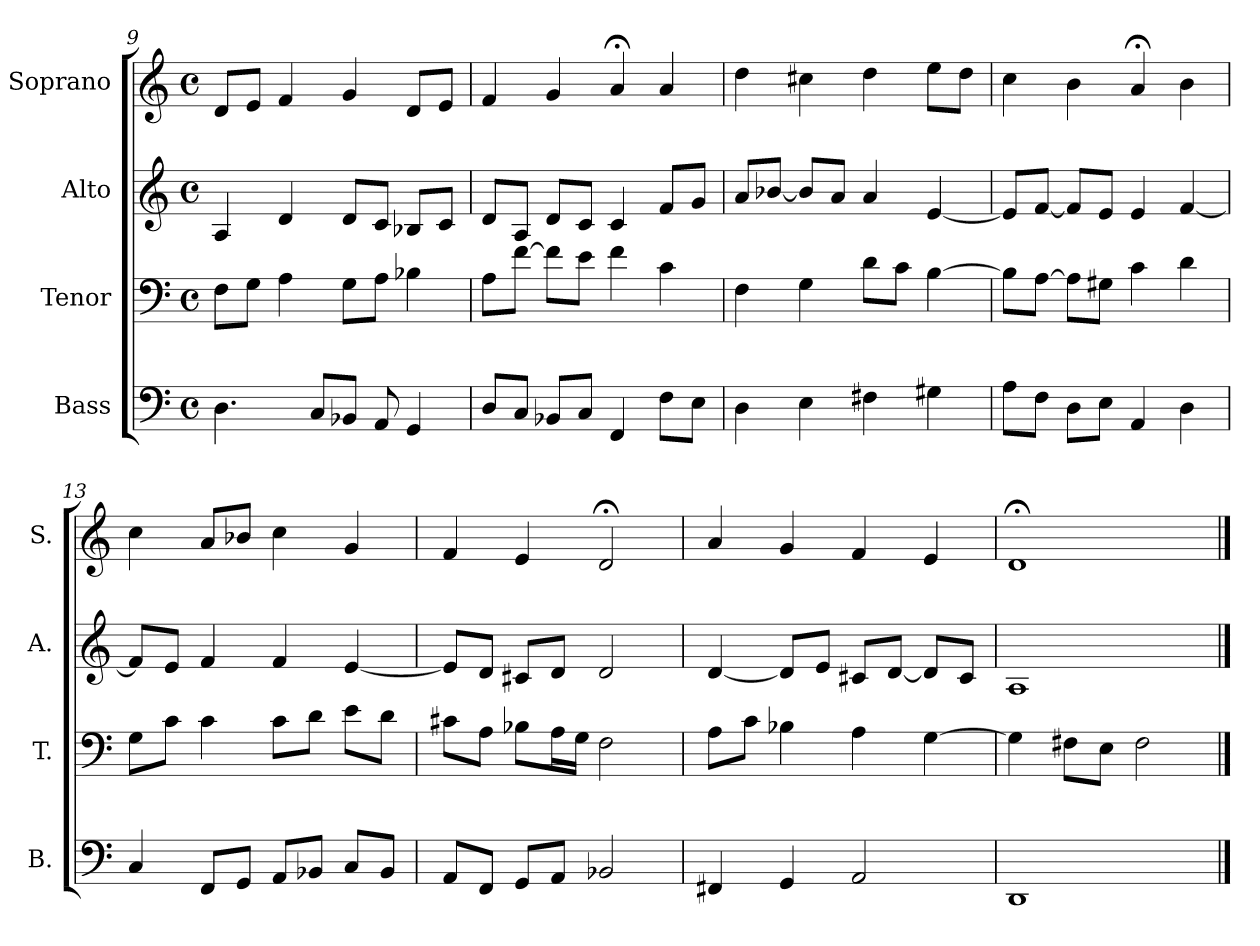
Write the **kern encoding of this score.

**kern	**kern	**kern	**kern
*part4	*part3	*part2	*part1
*staff4	*staff3	*staff2	*staff1
*I"Bass	*I"Tenor	*I"Alto	*I"Soprano
*I'B.	*I'T.	*I'A.	*I'S.
!!LO:LB:g=z
*clefF4	*clefF4	*clefG2	*clefG2
*k[]	*k[]	*k[]	*k[]
*a:	*a:	*a:	*a:
*M4/4	*M4/4	*M4/4	*M4/4
*met(c)	*met(c)	*met(c)	*met(c)
=9	=9	=9	=9
4.D\	8F\L	4A/	8d/L
.	8G\J	.	8e/J
.	4A\	4d/	4f/
8C/L	.	.	.
8BB-X/J	8G\L	8d/L	4g/
8AA/	8A\J	8c/J	.
4GG/	4B-X\	8B-X/L	8d/L
.	.	8c/J	8e/J
=10	=10	=10	=10
8D/L	8A\L	8d/L	4f/
8C/J	[8f\J	8A/J	.
8BB-X/L	8f\L]	8d/L	4g/
8C/J	8e\J	8c/J	.
4FF/	4f\	4c/	4a;</
8F\L	4c\	8f/L	4a/
8E\J	.	8g/J	.
=11	=11	=11	=11
4D\	4F\	8a/L	4dd\
.	.	[8b-X/J	.
4E\	4G\	8b-/L]	4cc#X\
.	.	8a/J	.
4F#X\	8d\L	4a/	4dd\
.	8c\J	.	.
4G#X\	[4B\	[4e/	8ee\L
.	.	.	8dd\J
=12	=12	=12	=12
8A\L	8B\L]	8e/L]	4cc\
8F\J	[8A\J	[8f/J	.
8D\L	8A\L]	8f/L]	4b\
8E\J	8G#X\J	8e/J	.
4AA/	4c\	4e/	4a;</
4D\	4d\	[4f/	4b\
!!LO:PB:g=z
=13	=13	=13	=13
4C/	8G\L	8f/L]	4cc\
.	8c\J	8e/J	.
8FF/L	4c\	4f/	8a/L
8GG/J	.	.	8b-X/J
8AA/L	8c\L	4f/	4cc\
8BB-X/J	8d\J	.	.
8C/L	8e\L	[4e/	4g/
8BB-/J	8d\J	.	.
=14	=14	=14	=14
8AA/L	8c#X\L	8e/L]	4f/
8FF/J	8A\J	8d/J	.
8GG/L	8B-X\L	8c#X/L	4e/
8AA/J	16A\L	8d/J	.
.	16G\JJ	.	.
2BB-X/	2F\	2d/	2d;</
=15	=15	=15	=15
4FF#X/	8A\L	[4d/	4a/
.	8c\J	.	.
4GG/	4B-X\	8d/L]	4g/
.	.	8e/J	.
2AA/	4A\	8c#X/L	4f/
.	.	[8d/J	.
.	[4G\	8d/L]	4e/
.	.	8c#/J	.
=16	=16	=16	=16
1DD	4G\]	1A	1d;<
.	8F#X\L	.	.
.	8E\J	.	.
.	2F#\	.	.
==	==	==	==
*-	*-	*-	*-
